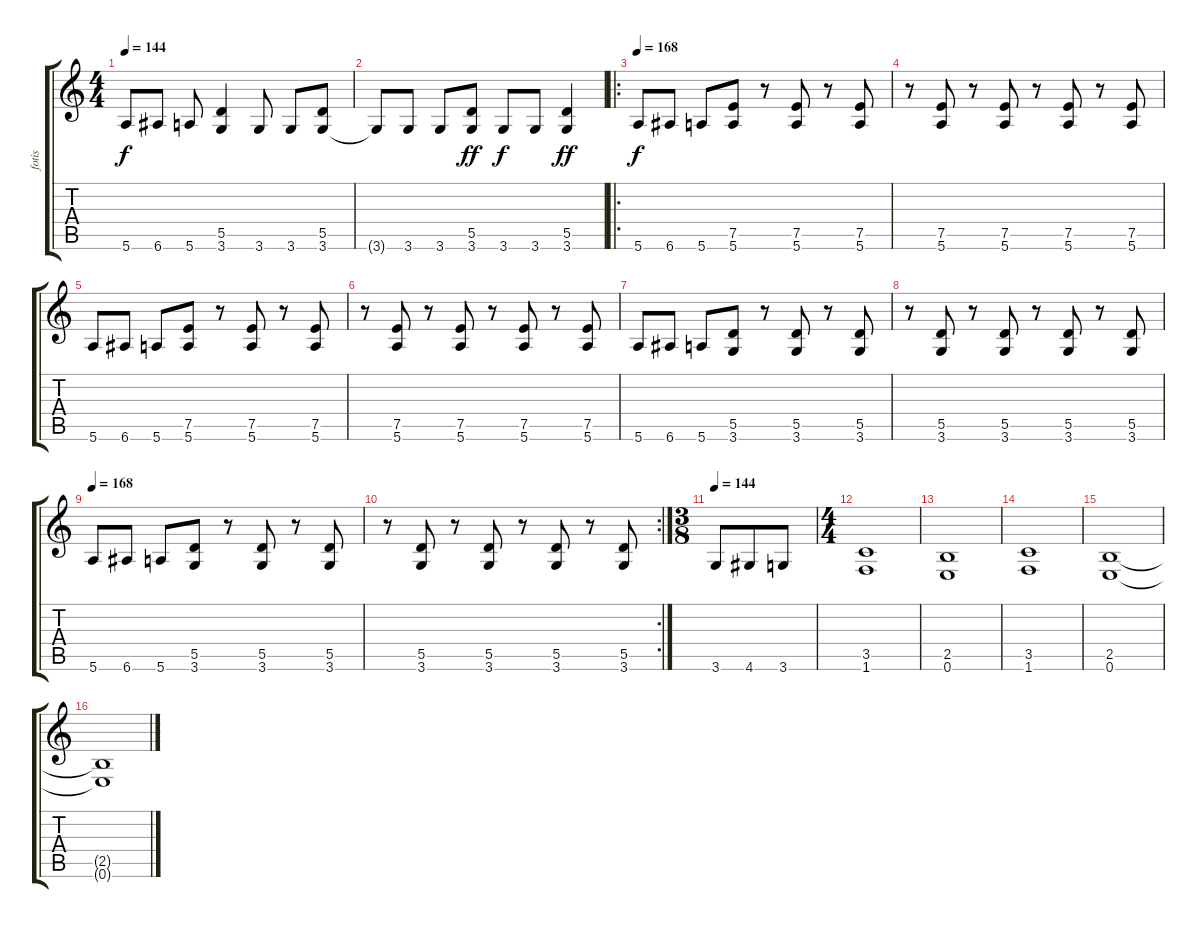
\track ("fotis" "fotis") {instrument overdrivenguitar}
\staff {score tabs}
\tuning (E4 B3 G3 D3 A2 E2) {hide}
\ts (4 4)
\tempo 144
\clef g2
\ks c
5.6.8{dy f} 6.6.8 5.6.8 (5.5 3.6).4 3.6.8 3.6.8 (5.5 3.6).8 |
3.6{t}.8 3.6.8 3.6.8 (5.5 3.6).8{dy ff} 3.6.8{dy f} 3.6.8 (5.5 3.6).4{dy ff} |
\ro
\tempo 168
5.6.8{dy f} 6.6.8 5.6.8 (7.5 5.6).8 r.8 (7.5 5.6).8 r.8 (7.5 5.6).8 |
r.8 (7.5 5.6).8 r.8 (7.5 5.6).8 r.8 (7.5 5.6).8 r.8 (7.5 5.6).8 |
5.6.8 6.6.8 5.6.8 (7.5 5.6).8 r.8 (7.5 5.6).8 r.8 (7.5 5.6).8 |
r.8 (7.5 5.6).8 r.8 (7.5 5.6).8 r.8 (7.5 5.6).8 r.8 (7.5 5.6).8 |
5.6.8 6.6.8 5.6.8 (5.5 3.6).8 r.8 (5.5 3.6).8 r.8 (5.5 3.6).8 |
r.8 (5.5 3.6).8 r.8 (5.5 3.6).8 r.8 (5.5 3.6).8 r.8 (5.5 3.6).8 |
\tempo 168
5.6.8 6.6.8 5.6.8 (5.5 3.6).8 r.8 (5.5 3.6).8 r.8 (5.5 3.6).8 |
\rc 2
r.8 (5.5 3.6).8 r.8 (5.5 3.6).8 r.8 (5.5 3.6).8 r.8 (5.5 3.6).8 |
\ts (3 8)
\tempo 144
3.6.8 4.6.8 3.6.8 |
\ts (4 4)
(3.5 1.6).1 |
(2.5 0.6).1 |
(3.5 1.6).1 |
(2.5 0.6).1 |
(2.5{t} 0.6{t}).1
